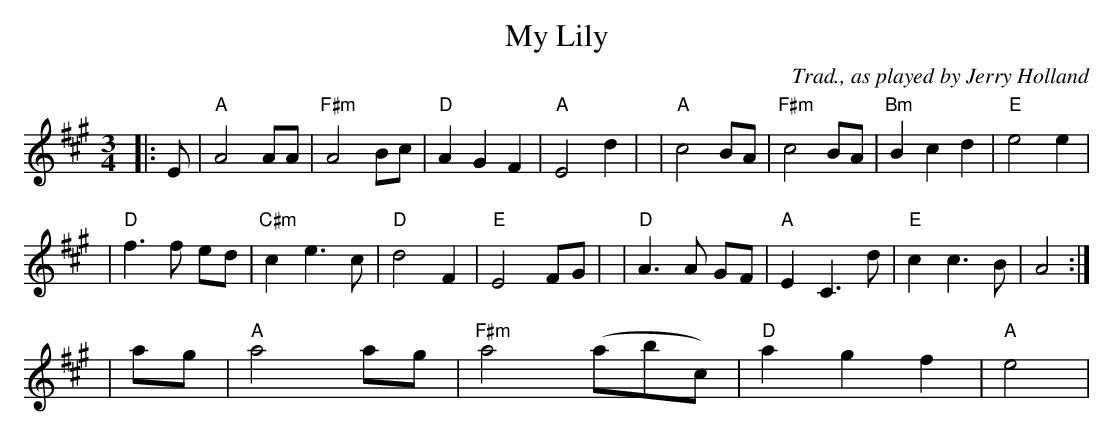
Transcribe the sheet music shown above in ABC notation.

X:1
T: My Lily
C: Trad., as played by Jerry Holland
M: 3/4
L: 1/8
K: A
|: E | "A" A4 AA | "F#m" A4 Bc | "D" A2 G2 F2 | "A" E4 d2 | \
| "A" c4 BA | "F#m" c4 BA | "Bm" B2 c2 d2 | "E" e4 e2|
| "D" f3 f ed| "C#m" c2 e3 c| "D" d4 F2 | "E" E4 FG | \
| "D" A3 A GF| "A" E2 C3 d | "E" c2 c3 B| A4 :|
| ag | "A" a4 ag | "F#m" a4 (abc)| "D" a2 g2 f2 | "A" e4|
